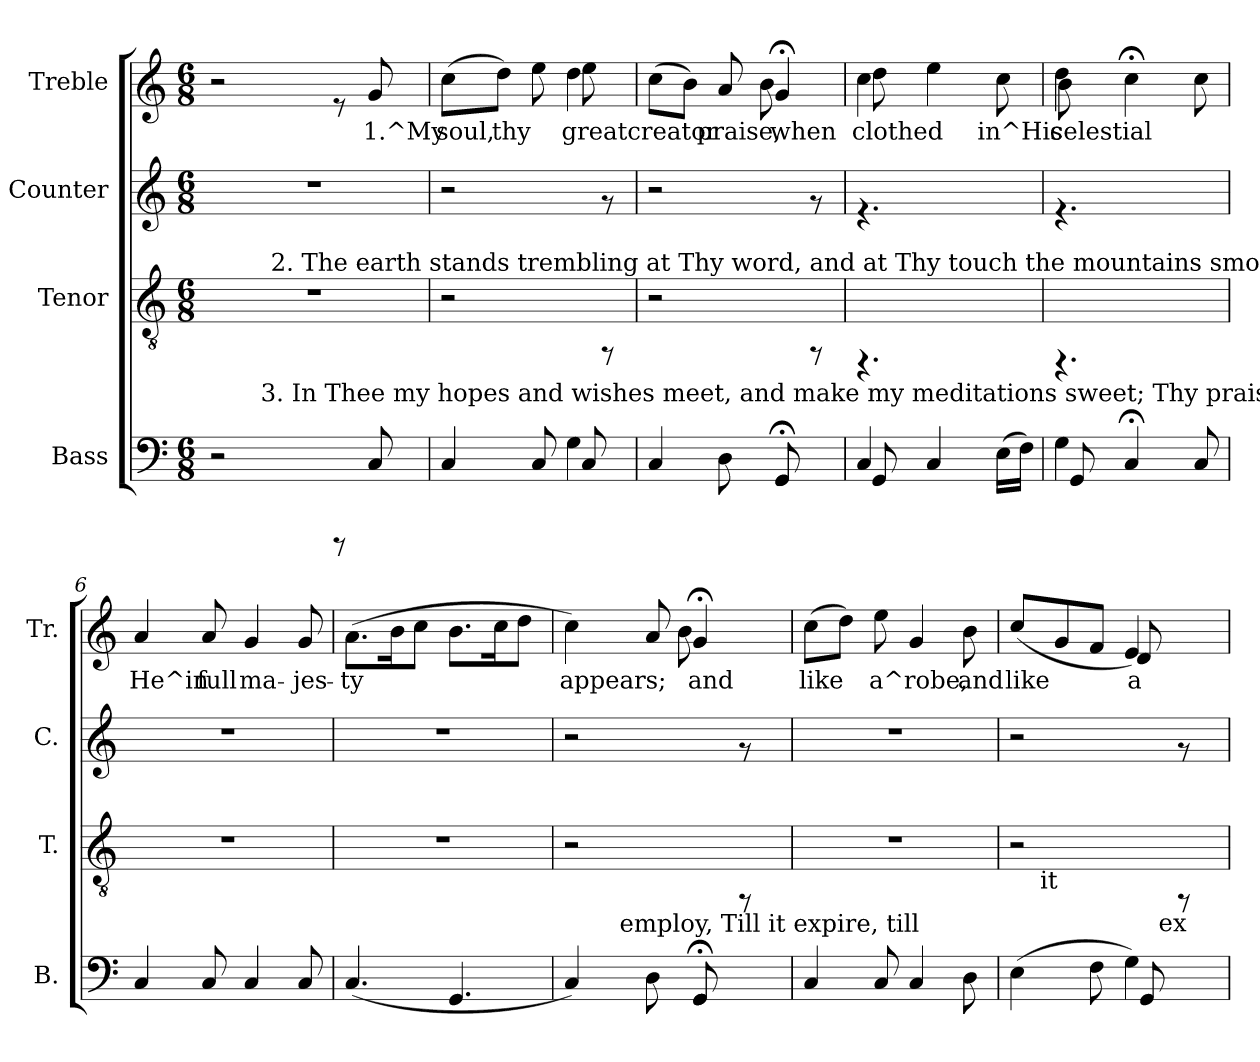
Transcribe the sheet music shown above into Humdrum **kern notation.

**kern	**text	**kern	**kern	**kern	**text
*part4	*part4	*part3	*part2	*part1	*part1
*staff4	*staff4	*staff3	*staff2	*staff1	*staff1
*I"Bass	*	*I"Tenor	*I"Counter	*I"Treble	*
*I'B.	*	*I'T.	*I'C.	*I'Tr.	*
!!LO:PB:g=z
*stria5	*	*stria5	*stria5	*stria5	*
*clefF4	*	*clefGv2	*clefG2	*clefG2	*
*k[]	*	*k[]	*k[]	*k[]	*
*C:	*	*C:	*C:	*C:	*
*M6/8	*	*M6/8	*M6/8	*M6/8	*
=1	=1	=1	=1	=1	=1
*	*	*^	*	*	*
*	*	*	*^	*	*	*
2r	.	2.r	8ryy	8ryy	2.r	2r	.
.	.	.	32ryy	32.ryy	.	.	.
!	!	!	!LO:TX:b:t=3. In Thee my hopes and wishes meet, and make my meditations sweet; Thy praises shall my breath	!	!	!	!
.	.	.	2ryy	.	.	.	.
!	!	!	!	!LO:TX:a:t=2. The earth stands trembling at Thy word, and at Thy touch the mountains smoke, Yet humble souls may see Thy face, and tell their wants, and tell their	!	!	!
.	.	.	.	2ryy	.	.	.
8rBBBB	.	.	.	.	.	8re	.
!	!LO:LY:a:rj	!	!	!	!	!	!LO:LY:b:rj
8C/	.	.	.	.	.	8g/	1.^My
.	.	.	16.ryy	.	.	.	.
.	.	.	.	16ryy	.	.	.
.	.	.	.	64ryy	.	.	.
=2	=2	=2	=2	=2	=2	=2	=2
!	!LO:LY:a:rj	!	!	!	!	!	!LO:LY:b:rj
*^	*	*v	*v	*v	*	*^	*
4C/	4.ryy	.	2r	2r	(>8cc\L	4.ryy	soul,
!	!	!	!	!	!	!	!LO:LY:b:rj
.	.	.	.	.	8dd\J)	.	thy
!	!	!LO:LY:a:rj	!	!	!	!	!LO:LY:b:rj
8C/	.	.	.	.	8ee\	.	.
!	!	!LO:LY:a:rj	!	!	!	!	!LO:LY:b:rj
4G\	8C/	.	.	.	4dd\	8ee\	greatcreator
.	8ryy	.	8rFF	8rf	.	8ryy	.
=3	=3	=3	=3	=3	=3	=3	=3
!	!	!LO:LY:a:rj	!	!	!	!	!LO:LY:b:rj
4C/	4.ryy	.	2r	2r	(>8cc\L	4.ryy	.
!	!	!	!	!	!	!	!LO:LY:b:rj
.	.	.	.	.	8b\J)	.	.
!	!	!LO:LY:a:rj	!	!	!	!	!LO:LY:b:rj
8D\	.	.	.	.	8a/	.	praise,
!	!	!LO:LY:a:rj	!	!	!	!	!LO:LY:b:rj
4GG;</	8GG/	.	.	.	4g;</	8b\	when
.	8ryy	.	8rFF	8rf	.	8ryy	.
=4	=4	=4	=4	=4	=4	=4	=4
!	!	!LO:LY:a:rj	!	!	!	!	!LO:LY:b:rj
4C/	8GG/	.	4.rEE	4.re	4cc\	8dd\	clothed
.	2ryy	.	.	.	.	2ryy	.
4C/	.	.	.	.	4ee\	.	.
.	.	.	4ryy	4ryy	.	.	.
!	!	!LO:LY:a:rj	!	!	!	!	!LO:LY:b:rj
(>16E\L	.	.	.	.	8cc\	.	in^His
!	!	!LO:LY:a:rj	!	!	!	!	!
16F\J)	.	.	.	.	.	.	.
=5	=5	=5	=5	=5	=5	=5	=5
!	!	!LO:LY:a:rj	!	!	!	!	!LO:LY:b:rj
4G\	8GG/	.	4.rEE	4.re	4dd>\	8b\	celestial
.	2ryy	.	.	.	.	2ryy	.
4C;</	.	.	.	.	4cc;<\	.	.
.	.	.	4ryy	4ryy	.	.	.
!	!	!LO:LY:a:rj	!	!	!	!	!LO:LY:b:rj
8C/	.	.	.	.	8cc\	.	.
*v	*v	*	*	*	*v	*v	*
=6	=6	=6	=6	=6	=6
!	!LO:LY:a:rj	!	!	!	!LO:LY:b:rj
4C/	.	2.r	2.r	4a/	He^in
!	!LO:LY:a:rj	!	!	!	!LO:LY:b:rj
8C/	.	.	.	8a/	full
!	!LO:LY:a:rj	!	!	!	!LO:LY:b:rj
4C/	.	.	.	4g/	ma-
!	!LO:LY:a:rj	!	!	!	!LO:LY:b:rj
8C/	.	.	.	8g/	-jes-
=7	=7	=7	=7	=7	=7
!	!LO:LY:a:rj	!	!	!	!LO:LY:b:rj
(<4.C/	.	2.r	2.r	(>8.a\L	-ty-
!	!	!	!	!	!LO:LY:b:rj
.	.	.	.	16b\	--
!	!	!	!	!	!LO:LY:b:rj
.	.	.	.	8cc\J	--
!	!LO:LY:a:rj	!	!	!	!LO:LY:b:rj
4.GG/	.	.	.	8.b\L	--
!	!	!	!	!	!LO:LY:b:rj
.	.	.	.	16cc\	--
!	!	!	!	!	!LO:LY:b:rj
.	.	.	.	8dd\J	--
=8	=8	=8	=8	=8	=8
!	!LO:LY:a:rj	!	!	!	!LO:LY:b:rj
*^	*	*^	*	*^	*
4C/)	4.ryy	.	2r	8ryy	2r	4cc\)	4.ryy	-appears;
.	.	.	.	32.ryy	.	.	.	.
!	!	!	!	!LO:TX:b:t=employ, Till it expire, till	!	!	!	!
.	.	.	.	4ryy	.	.	.	.
!	!	!LO:LY:a:rj	!	!	!	!	!	!LO:LY:b:rj
8D\	.	.	.	.	.	8a/	.	.
!	!	!LO:LY:a:rj	!	!	!	!	!	!LO:LY:b:rj
4GG;</	8GG/	.	.	.	.	4g;</	8b\	and
.	.	.	.	8ryy	.	.	.	.
.	8ryy	.	8rFF	.	8rf	.	8ryy	.
.	.	.	.	16ryy	.	.	.	.
.	.	.	.	64ryy	.	.	.	.
=9	=9	=9	=9	=9	=9	=9	=9	=9
!	!	!LO:LY:a:rj	!	!	!	!	!	!LO:LY:b:rj
*v	*v	*	*	*	*	*v	*v	*
*	*	*v	*v	*	*	*
4C/	.	2.r	2.r	(>8cc\L	like
!	!	!	!	!	!LO:LY:b:rj
.	.	.	.	8dd\J)	.
!	!LO:LY:a:rj	!	!	!	!LO:LY:b:rj
8C/	.	.	.	8ee\	a^robe,
!	!LO:LY:a:rj	!	!	!	!LO:LY:b:rj
4C/	.	.	.	4g/	.
!	!LO:LY:a:rj	!	!	!	!LO:LY:b:rj
8D\	.	.	.	8b\	and
=10	=10	=10	=10	=10	=10
!	!LO:LY:a:rj	!	!	!	!LO:LY:b:rj
*^	*	*^	*	*^	*
*	*	*	*	*^	*	*	*	*
(>4E\	4.ryy	.	2r	16.ryy	4ryy	2r	(<8cc>/L	4.ryy	like
!	!	!	!	!LO:TX:b:t=it	!	!	!	!	!
.	.	.	.	2ryy	.	.	.	.	.
!	!	!	!	!	!	!	!	!	!LO:LY:b:rj
.	.	.	.	.	.	.	8g/	.	.
!	!	!LO:LY:a:rj	!	!	!	!	!	!	!LO:LY:b:rj
8F\	.	.	.	.	8ryy	.	8f/J	.	.
!	!	!LO:LY:a:rj	!	!	!	!	!	!	!LO:LY:b:rj
4G\)	8GG/	.	.	.	16ryy	.	4e/)	8d/	a
.	.	.	.	.	64ryy	.	.	.	.
!	!	!	!	!	!LO:TX:b:t=ex	!	!	!	!
.	.	.	.	.	8ryy	.	.	.	.
.	8ryy	.	8rFF	.	.	8rf	.	8ryy	.
.	.	.	.	.	32.ryy	.	.	.	.
.	.	.	.	32ryy	.	.	.	.	.
*v	*v	*	*	*	*	*	*v	*v	*
*	*	*v	*v	*v	*	*	*
=	=	=	=	=	=
*-	*-	*-	*-	*-	*-
